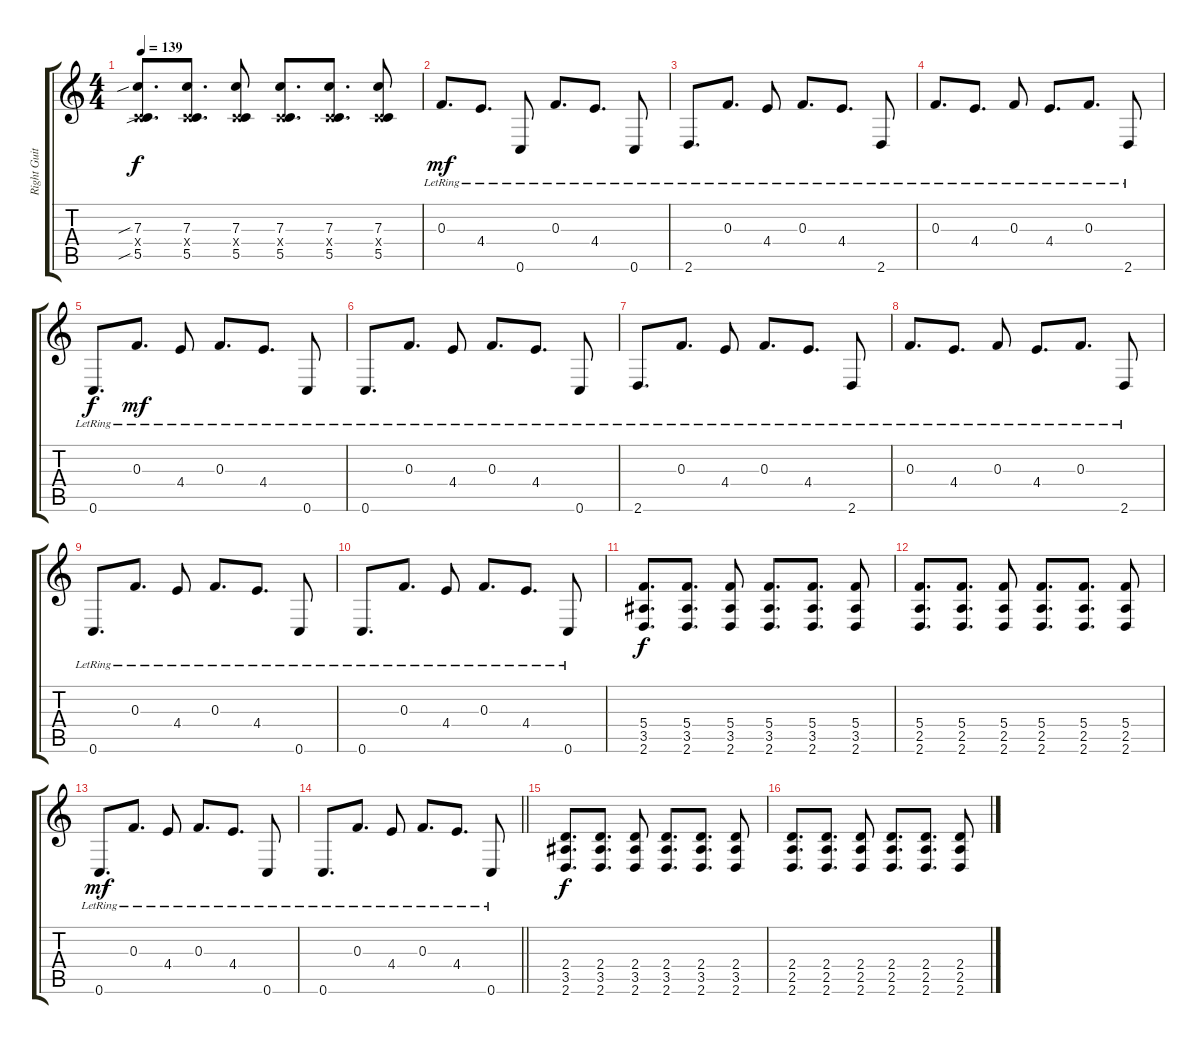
\track ("Right Guitar" "Right Guit") {instrument overdrivenguitar}
\staff {score tabs}
\tuning (D4 A3 F3 C3 G2 C2) {hide}
\ts (4 4)
\tempo 139
\clef g2
\ks c
(7.3{sib} 0.4{x} 5.5{sib}).8{d dy f} (7.3 0.4{x} 5.5).8{d} (7.3 0.4{x} 5.5).8 (7.3 0.4{x} 5.5).8{d} (7.3 0.4{x} 5.5).8{d} (7.3 0.4{x} 5.5).8 |
0.3{lr}.8{d dy mf} 4.4{lr}.8{d} 0.6{lr}.8 0.3{lr}.8{d} 4.4{lr}.8{d} 0.6{lr}.8 |
2.6{lr}.8{d} 0.3{lr}.8{d} 4.4{lr}.8 0.3{lr}.8{d} 4.4{lr}.8{d} 2.6{lr}.8 |
0.3{lr}.8{d} 4.4{lr}.8{d} 0.3{lr}.8 4.4{lr}.8{d} 0.3{lr}.8{d} 2.6{lr}.8 |
0.6{lr}.8{d dy f} 0.3{lr}.8{d dy mf} 4.4{lr}.8 0.3{lr}.8{d} 4.4{lr}.8{d} 0.6{lr}.8 |
0.6{lr}.8{d} 0.3{lr}.8{d} 4.4{lr}.8 0.3{lr}.8{d} 4.4{lr}.8{d} 0.6{lr}.8 |
2.6{lr}.8{d} 0.3{lr}.8{d} 4.4{lr}.8 0.3{lr}.8{d} 4.4{lr}.8{d} 2.6{lr}.8 |
0.3{lr}.8{d} 4.4{lr}.8{d} 0.3{lr}.8 4.4{lr}.8{d} 0.3{lr}.8{d} 2.6{lr}.8 |
0.6{lr}.8{d} 0.3{lr}.8{d} 4.4{lr}.8 0.3{lr}.8{d} 4.4{lr}.8{d} 0.6{lr}.8 |
0.6{lr}.8{d} 0.3{lr}.8{d} 4.4{lr}.8 0.3{lr}.8{d} 4.4{lr}.8{d} 0.6{lr}.8 |
(5.4 3.5 2.6).8{d dy f} (5.4 3.5 2.6).8{d} (5.4 3.5 2.6).8 (5.4 3.5 2.6).8{d} (5.4 3.5 2.6).8{d} (5.4 3.5 2.6).8 |
(5.4 2.5 2.6).8{d} (5.4 2.5 2.6).8{d} (5.4 2.5 2.6).8 (5.4 2.5 2.6).8{d} (5.4 2.5 2.6).8{d} (5.4 2.5 2.6).8 |
0.6{lr}.8{d dy mf} 0.3{lr}.8{d} 4.4{lr}.8 0.3{lr}.8{d} 4.4{lr}.8{d} 0.6{lr}.8 |
\barLineRight lightlight
0.6{lr}.8{d} 0.3{lr}.8{d} 4.4{lr}.8 0.3{lr}.8{d} 4.4{lr}.8{d} 0.6{lr}.8 |
(2.4 3.5 2.6).8{d dy f balance 8} (2.4 3.5 2.6).8{d} (2.4 3.5 2.6).8 (2.4 3.5 2.6).8{d} (2.4 3.5 2.6).8{d} (2.4 3.5 2.6).8 |
(2.4 2.5 2.6).8{d} (2.4 2.5 2.6).8{d} (2.4 2.5 2.6).8 (2.4 2.5 2.6).8{d} (2.4 2.5 2.6).8{d} (2.4 2.5 2.6).8
